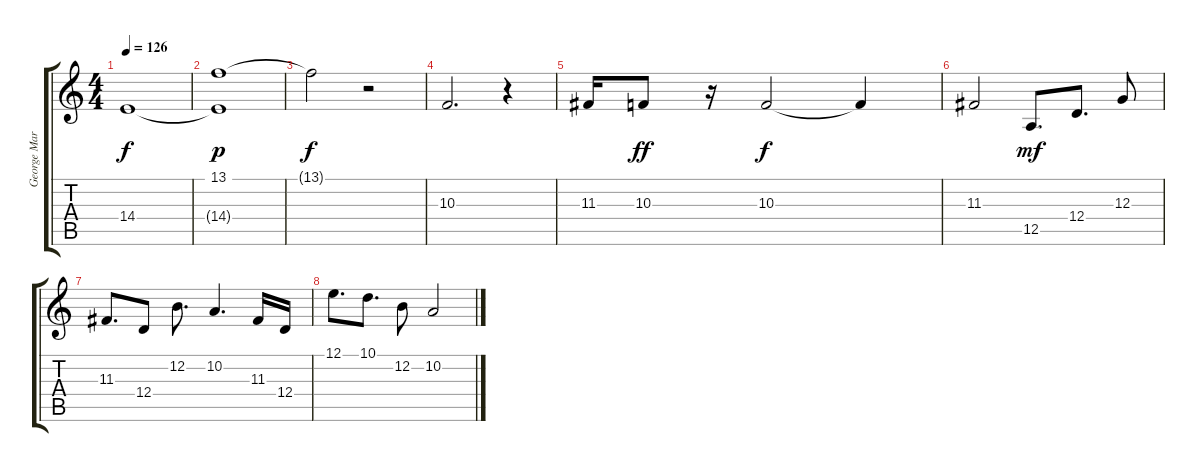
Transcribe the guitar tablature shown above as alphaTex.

\track ("George Martin" "George Mar") {instrument stringensemble1}
\staff {score tabs}
\tuning (E4 B3 G3 D3 A2 E2) {hide}
\ts (4 4)
\tempo 126
\clef g2
\ks c
14.4{t}.1{dy f} |
(13.1 14.4{t}).1{dy p} |
13.1{t}.2{dy f} r.2 |
10.3.2{d} r.4 |
11.3.16 10.3.8{dy ff} r.16 10.3.2{dy f} 10.3{t}.4 |
11.3.2 12.5.8{d dy mf} 12.4.8{d} 12.3.8 |
11.3.8{d} 12.4.8 12.2.8{d} 10.2.4{d} 11.3.16 12.4.16 |
12.1.8{d} 10.1.8{d} 12.2.8 10.2.2
